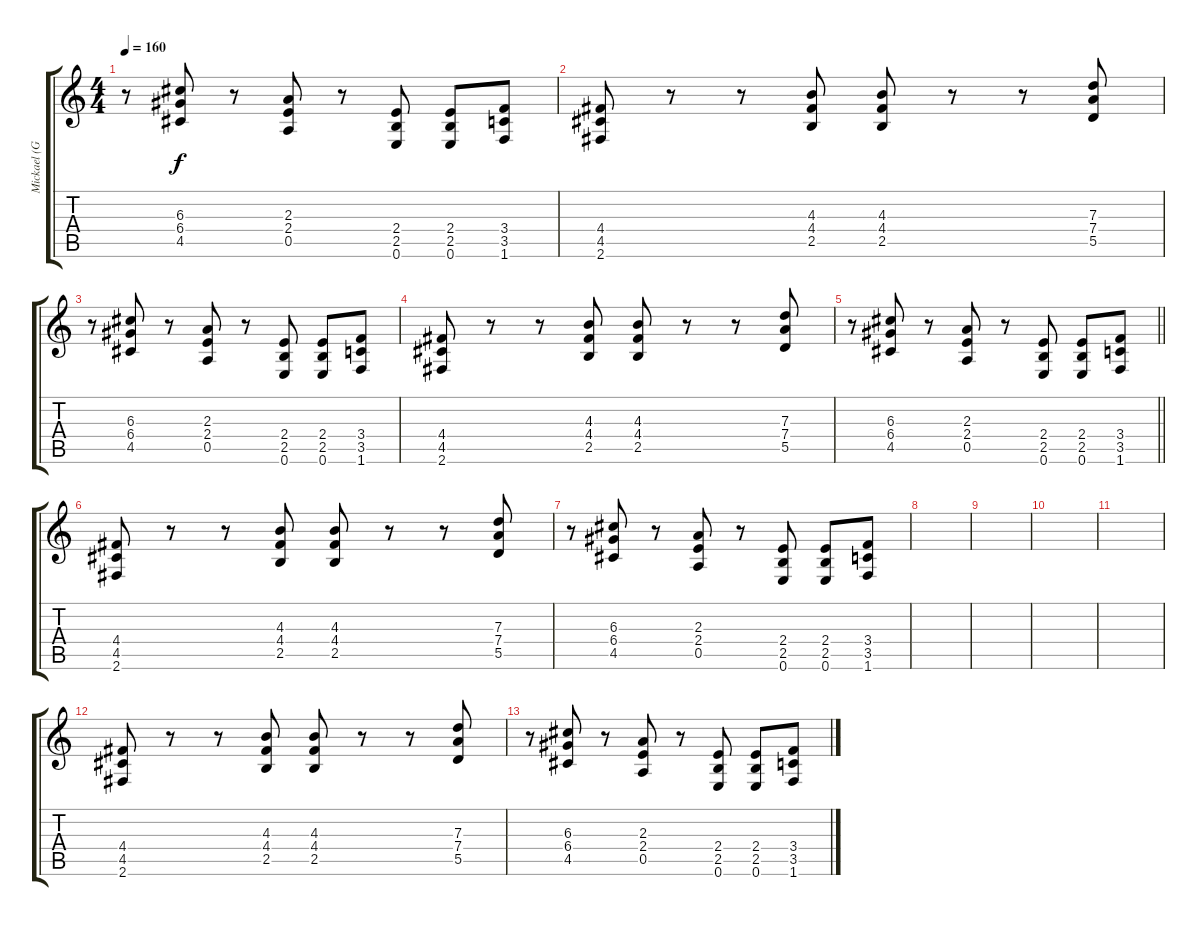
\track ("Mickael (Guitare_02)" "Mickael (G") {instrument distortionguitar}
\staff {score tabs}
\tuning (E4 B3 G3 D3 A2 E2) {hide}
\ts (4 4)
\tempo 160
\clef g2
\ks c
r.8{dy f} (6.3 6.4 4.5).8 r.8 (2.3 2.4 0.5).8 r.8 (2.4 2.5 0.6).8 (2.4 2.5 0.6).8 (3.4 3.5 1.6).8 |
(4.4 4.5 2.6).8 r.8 r.8 (4.3 4.4 2.5).8 (4.3 4.4 2.5).8 r.8 r.8 (7.3 7.4 5.5).8 |
r.8 (6.3 6.4 4.5).8 r.8 (2.3 2.4 0.5).8 r.8 (2.4 2.5 0.6).8 (2.4 2.5 0.6).8 (3.4 3.5 1.6).8 |
(4.4 4.5 2.6).8 r.8 r.8 (4.3 4.4 2.5).8 (4.3 4.4 2.5).8 r.8 r.8 (7.3 7.4 5.5).8 |
\barLineRight lightlight
r.8 (6.3 6.4 4.5).8 r.8 (2.3 2.4 0.5).8 r.8 (2.4 2.5 0.6).8 (2.4 2.5 0.6).8 (3.4 3.5 1.6).8 |
(4.4 4.5 2.6).8 r.8 r.8 (4.3 4.4 2.5).8 (4.3 4.4 2.5).8 r.8 r.8 (7.3 7.4 5.5).8 |
r.8 (6.3 6.4 4.5).8 r.8 (2.3 2.4 0.5).8 r.8 (2.4 2.5 0.6).8 (2.4 2.5 0.6).8 (3.4 3.5 1.6).8 |
|
|
|
|
(4.4 4.5 2.6).8 r.8 r.8 (4.3 4.4 2.5).8 (4.3 4.4 2.5).8 r.8 r.8 (7.3 7.4 5.5).8 |
r.8 (6.3 6.4 4.5).8 r.8 (2.3 2.4 0.5).8 r.8 (2.4 2.5 0.6).8 (2.4 2.5 0.6).8 (3.4 3.5 1.6).8
